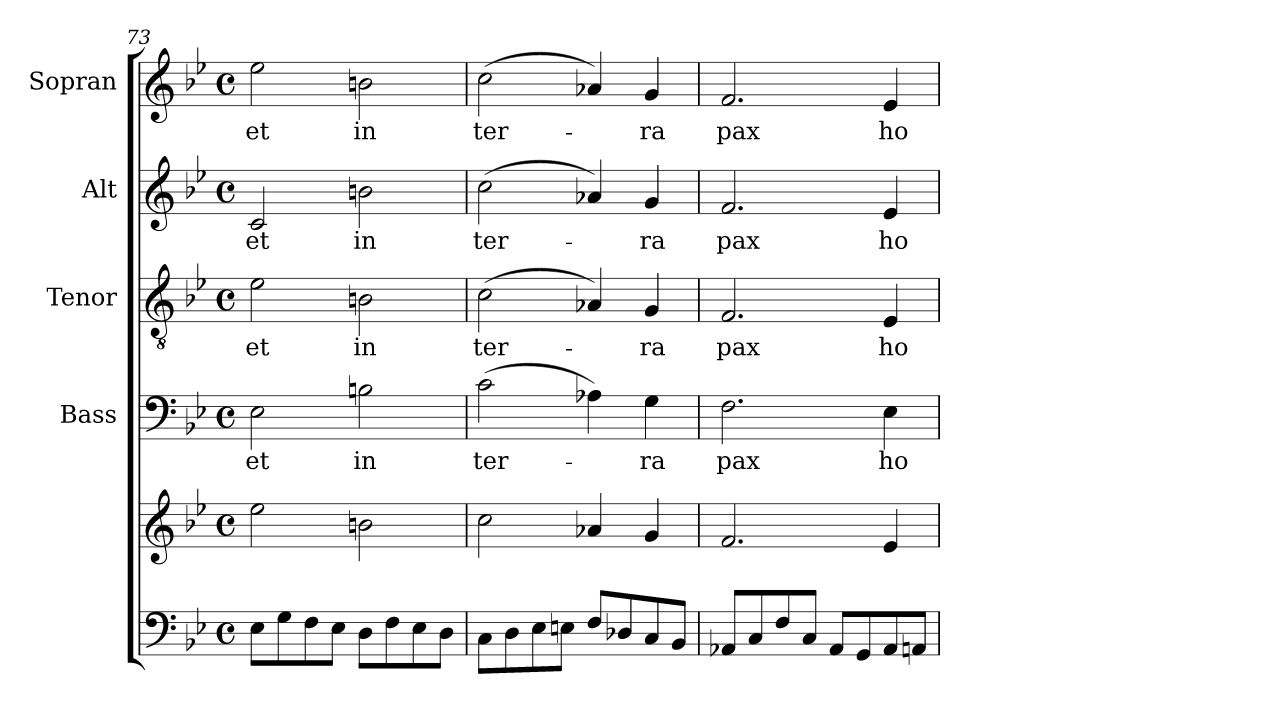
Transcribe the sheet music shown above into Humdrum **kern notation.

**kern	**kern	**kern	**text	**kern	**text	**kern	**text	**kern	**text
*part5	*part5	*part4	*part4	*part3	*part3	*part2	*part2	*part1	*part1
*staff6	*staff5	*staff4	*staff4	*staff3	*staff3	*staff2	*staff2	*staff1	*staff1
*	*	*I"Bass	*	*I"Tenor	*	*I"Alt	*	*I"Sopran	*
*	*	*I'B.	*	*I'T.	*	*I'A.	*	*I'S.	*
*clefF4	*clefG2	*clefF4	*	*clefGv2	*	*clefG2	*	*clefG2	*
*k[b-e-]	*k[b-e-]	*k[b-e-]	*	*k[b-e-]	*	*k[b-e-]	*	*k[b-e-]	*
*B-:	*B-:	*B-:	*	*B-:	*	*B-:	*	*B-:	*
*M4/4	*M4/4	*M4/4	*	*M4/4	*	*M4/4	*	*M4/4	*
*met(c)	*met(c)	*met(c)	*	*met(c)	*	*met(c)	*	*met(c)	*
=73	=73	=73	=73	=73	=73	=73	=73	=73	=73
!	!	!	!LO:LY:b	!	!LO:LY:b	!	!LO:LY:b	!	!LO:LY:b
8E-\L	2ee-\	2E-\	et	2e-\	et	2c/	et	2ee-\	et
8G\	.	.	.	.	.	.	.	.	.
8F\	.	.	.	.	.	.	.	.	.
8E-\J	.	.	.	.	.	.	.	.	.
!	!	!	!LO:LY:b	!	!LO:LY:b	!	!LO:LY:b	!	!LO:LY:b
8D\L	2bn\	2Bn\	in	2Bn\	in	2bn\	in	2bn\	in
8F\	.	.	.	.	.	.	.	.	.
8E-\	.	.	.	.	.	.	.	.	.
8D\J	.	.	.	.	.	.	.	.	.
=74	=74	=74	=74	=74	=74	=74	=74	=74	=74
!	!	!	!LO:LY:b	!	!LO:LY:b	!	!LO:LY:b	!	!LO:LY:b
8C\L	2cc\	(>2c\	ter-	(>2c\	ter-	(>2cc\	ter-	(>2cc\	ter-
8D\	.	.	.	.	.	.	.	.	.
8E-\	.	.	.	.	.	.	.	.	.
8En\J	.	.	.	.	.	.	.	.	.
8F/L	4a-X/	4A-X\)	.	4A-X/)	.	4a-X/)	.	4a-X/)	.
8D-X/	.	.	.	.	.	.	.	.	.
!	!	!	!LO:LY:b	!	!LO:LY:b	!	!LO:LY:b	!	!LO:LY:b
8C/	4g/	4G\	-ra	4G/	-ra	4g/	-ra	4g/	-ra
8BB-/J	.	.	.	.	.	.	.	.	.
!!LO:LB:g=z
=75	=75	=75	=75	=75	=75	=75	=75	=75	=75
!	!	!	!LO:LY:b	!	!LO:LY:b	!	!LO:LY:b	!	!LO:LY:b
8AA-X/L	2.f/	2.F\	pax	2.F/	pax	2.f/	pax	2.f/	pax
8C/	.	.	.	.	.	.	.	.	.
8F/	.	.	.	.	.	.	.	.	.
8C/J	.	.	.	.	.	.	.	.	.
8AA-/L	.	.	.	.	.	.	.	.	.
8GG/	.	.	.	.	.	.	.	.	.
!	!	!	!LO:LY:b	!	!LO:LY:b	!	!LO:LY:b	!	!LO:LY:b
8AA-/	4e-/	4E-\	ho-	4E-/	ho-	4e-/	ho-	4e-/	ho-
8AAn/J	.	.	.	.	.	.	.	.	.
=	=	=	=	=	=	=	=	=	=
*-	*-	*-	*-	*-	*-	*-	*-	*-	*-
